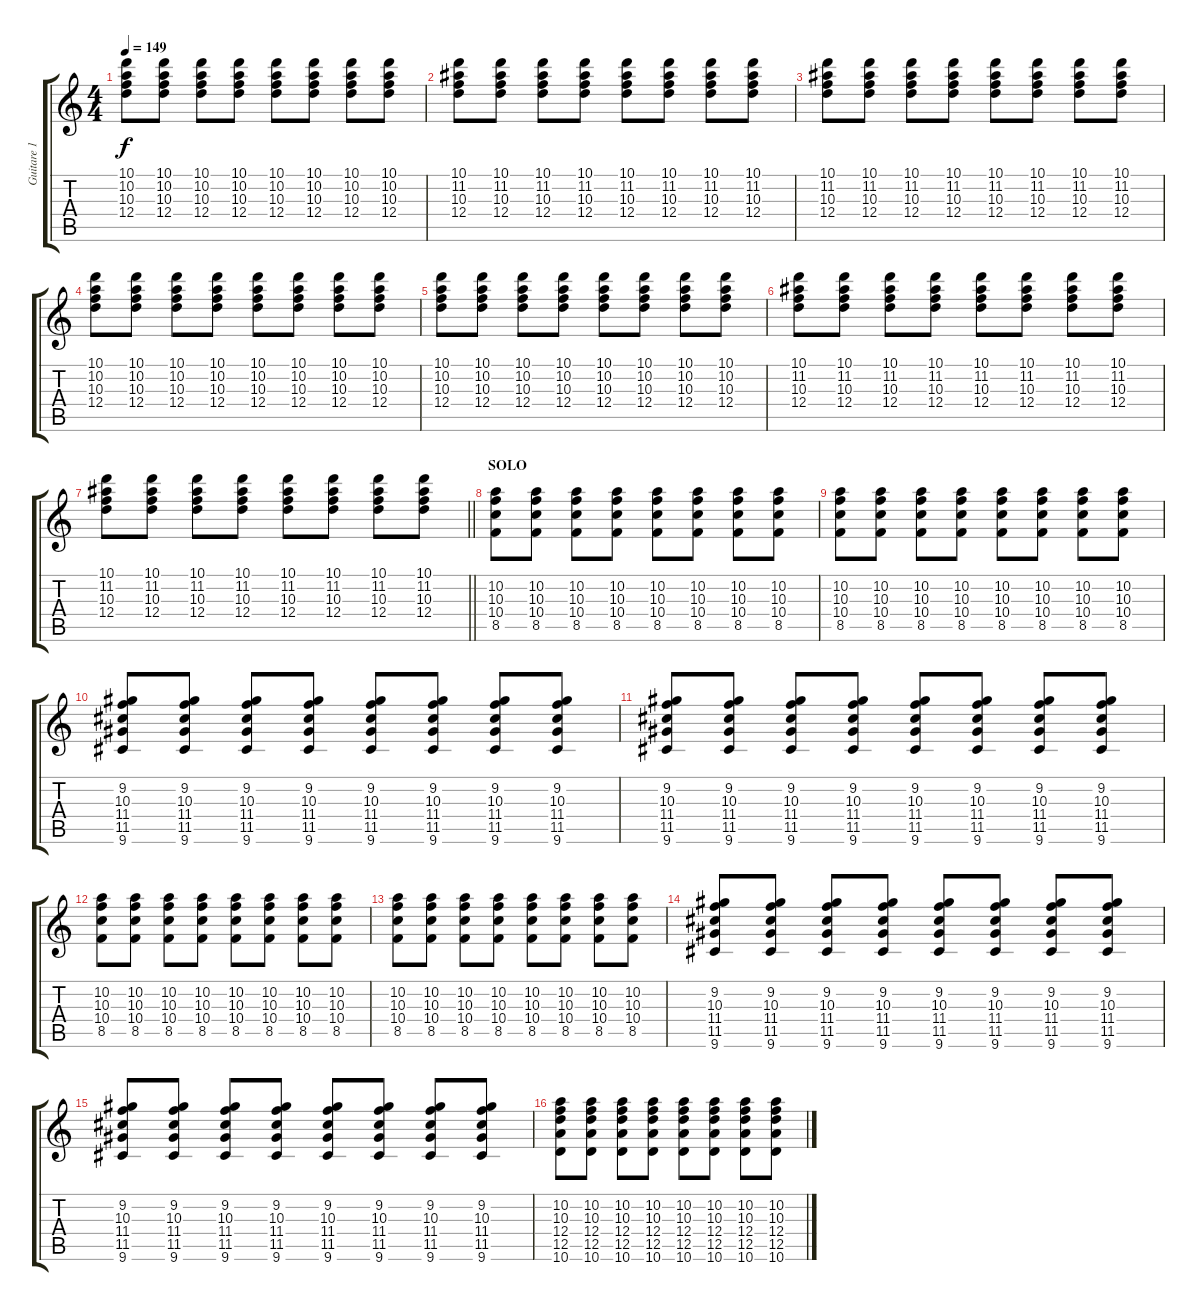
\track ("Guitare 1" "Guitare 1") {instrument electricguitarjazz}
\staff {score tabs}
\tuning (E4 B3 G3 D3 A2 E2) {hide}
\ts (4 4)
\tempo 149
\clef g2
\ks c
(10.1 10.2 10.3 12.4).8{dy f} (10.1 10.2 10.3 12.4).8 (10.1 10.2 10.3 12.4).8 (10.1 10.2 10.3 12.4).8 (10.1 10.2 10.3 12.4).8 (10.1 10.2 10.3 12.4).8 (10.1 10.2 10.3 12.4).8 (10.1 10.2 10.3 12.4).8 |
(10.1 11.2 10.3 12.4).8 (10.1 11.2 10.3 12.4).8 (10.1 11.2 10.3 12.4).8 (10.1 11.2 10.3 12.4).8 (10.1 11.2 10.3 12.4).8 (10.1 11.2 10.3 12.4).8 (10.1 11.2 10.3 12.4).8 (10.1 11.2 10.3 12.4).8 |
(10.1 11.2 10.3 12.4).8 (10.1 11.2 10.3 12.4).8 (10.1 11.2 10.3 12.4).8 (10.1 11.2 10.3 12.4).8 (10.1 11.2 10.3 12.4).8 (10.1 11.2 10.3 12.4).8 (10.1 11.2 10.3 12.4).8 (10.1 11.2 10.3 12.4).8 |
(10.1 10.2 10.3 12.4).8 (10.1 10.2 10.3 12.4).8 (10.1 10.2 10.3 12.4).8 (10.1 10.2 10.3 12.4).8 (10.1 10.2 10.3 12.4).8 (10.1 10.2 10.3 12.4).8 (10.1 10.2 10.3 12.4).8 (10.1 10.2 10.3 12.4).8 |
(10.1 10.2 10.3 12.4).8 (10.1 10.2 10.3 12.4).8 (10.1 10.2 10.3 12.4).8 (10.1 10.2 10.3 12.4).8 (10.1 10.2 10.3 12.4).8 (10.1 10.2 10.3 12.4).8 (10.1 10.2 10.3 12.4).8 (10.1 10.2 10.3 12.4).8 |
(10.1 11.2 10.3 12.4).8 (10.1 11.2 10.3 12.4).8 (10.1 11.2 10.3 12.4).8 (10.1 11.2 10.3 12.4).8 (10.1 11.2 10.3 12.4).8 (10.1 11.2 10.3 12.4).8 (10.1 11.2 10.3 12.4).8 (10.1 11.2 10.3 12.4).8 |
\barLineRight lightlight
(10.1 11.2 10.3 12.4).8 (10.1 11.2 10.3 12.4).8 (10.1 11.2 10.3 12.4).8 (10.1 11.2 10.3 12.4).8 (10.1 11.2 10.3 12.4).8 (10.1 11.2 10.3 12.4).8 (10.1 11.2 10.3 12.4).8 (10.1 11.2 10.3 12.4).8 |
\section ("" "SOLO")
(10.2 10.3 10.4 8.5).8{volume 10} (10.2 10.3 10.4 8.5).8 (10.2 10.3 10.4 8.5).8 (10.2 10.3 10.4 8.5).8 (10.2 10.3 10.4 8.5).8 (10.2 10.3 10.4 8.5).8 (10.2 10.3 10.4 8.5).8 (10.2 10.3 10.4 8.5).8 |
(10.2 10.3 10.4 8.5).8 (10.2 10.3 10.4 8.5).8 (10.2 10.3 10.4 8.5).8 (10.2 10.3 10.4 8.5).8 (10.2 10.3 10.4 8.5).8 (10.2 10.3 10.4 8.5).8 (10.2 10.3 10.4 8.5).8 (10.2 10.3 10.4 8.5).8 |
(9.2 10.3 11.4 11.5 9.6).8 (9.2 10.3 11.4 11.5 9.6).8 (9.2 10.3 11.4 11.5 9.6).8 (9.2 10.3 11.4 11.5 9.6).8 (9.2 10.3 11.4 11.5 9.6).8 (9.2 10.3 11.4 11.5 9.6).8 (9.2 10.3 11.4 11.5 9.6).8 (9.2 10.3 11.4 11.5 9.6).8 |
(9.2 10.3 11.4 11.5 9.6).8 (9.2 10.3 11.4 11.5 9.6).8 (9.2 10.3 11.4 11.5 9.6).8 (9.2 10.3 11.4 11.5 9.6).8 (9.2 10.3 11.4 11.5 9.6).8 (9.2 10.3 11.4 11.5 9.6).8 (9.2 10.3 11.4 11.5 9.6).8 (9.2 10.3 11.4 11.5 9.6).8 |
(10.2 10.3 10.4 8.5).8 (10.2 10.3 10.4 8.5).8 (10.2 10.3 10.4 8.5).8 (10.2 10.3 10.4 8.5).8 (10.2 10.3 10.4 8.5).8 (10.2 10.3 10.4 8.5).8 (10.2 10.3 10.4 8.5).8 (10.2 10.3 10.4 8.5).8 |
(10.2 10.3 10.4 8.5).8 (10.2 10.3 10.4 8.5).8 (10.2 10.3 10.4 8.5).8 (10.2 10.3 10.4 8.5).8 (10.2 10.3 10.4 8.5).8 (10.2 10.3 10.4 8.5).8 (10.2 10.3 10.4 8.5).8 (10.2 10.3 10.4 8.5).8 |
(9.2 10.3 11.4 11.5 9.6).8 (9.2 10.3 11.4 11.5 9.6).8 (9.2 10.3 11.4 11.5 9.6).8 (9.2 10.3 11.4 11.5 9.6).8 (9.2 10.3 11.4 11.5 9.6).8 (9.2 10.3 11.4 11.5 9.6).8 (9.2 10.3 11.4 11.5 9.6).8 (9.2 10.3 11.4 11.5 9.6).8 |
(9.2 10.3 11.4 11.5 9.6).8 (9.2 10.3 11.4 11.5 9.6).8 (9.2 10.3 11.4 11.5 9.6).8 (9.2 10.3 11.4 11.5 9.6).8 (9.2 10.3 11.4 11.5 9.6).8 (9.2 10.3 11.4 11.5 9.6).8 (9.2 10.3 11.4 11.5 9.6).8 (9.2 10.3 11.4 11.5 9.6).8 |
(10.2 10.3 12.4 12.5 10.6).8 (10.2 10.3 12.4 12.5 10.6).8 (10.2 10.3 12.4 12.5 10.6).8 (10.2 10.3 12.4 12.5 10.6).8 (10.2 10.3 12.4 12.5 10.6).8 (10.2 10.3 12.4 12.5 10.6).8 (10.2 10.3 12.4 12.5 10.6).8 (10.2 10.3 12.4 12.5 10.6).8
